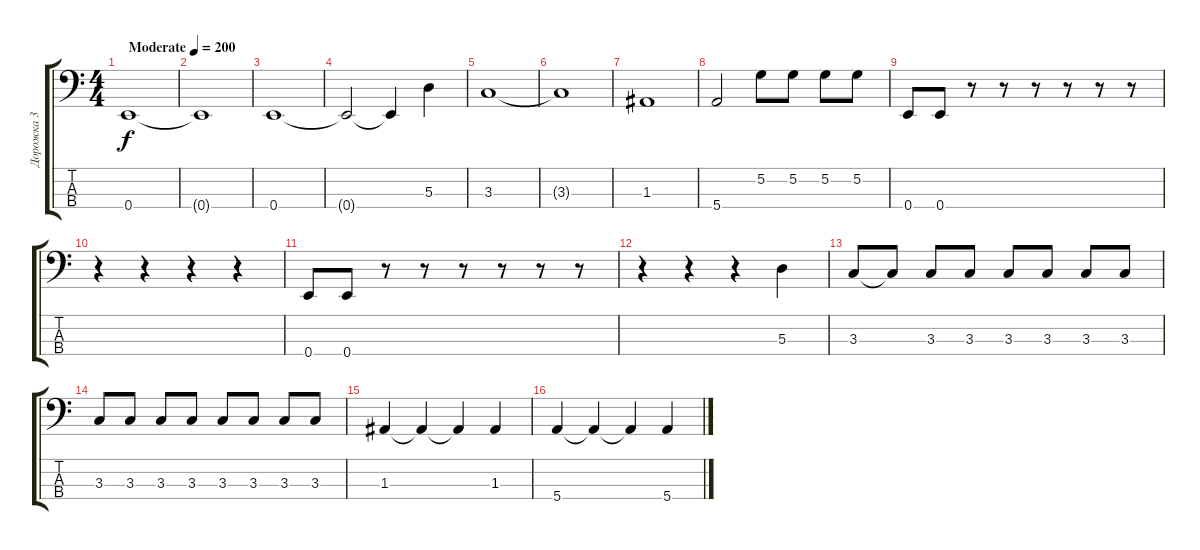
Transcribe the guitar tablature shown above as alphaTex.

\track ("Дорожка 3" "Дорожка 3") {instrument electricbasspick}
\staff {score tabs}
\tuning (G2 D2 A1 E1) {hide}
\ts (4 4)
\tempo (200 "Moderate")
\clef f4
\ks c
0.4.1{dy f instrument electricbasspick} |
0.4{t}.1 |
0.4.1 |
0.4{t}.2 0.4{t}.4 5.3.4 |
3.3.1 |
3.3{t}.1 |
1.3.1 |
5.4.2 5.2.8 5.2.8 5.2.8 5.2.8 |
0.4.8 0.4.8 r.8 r.8 r.8 r.8 r.8 r.8 |
r.4 r.4 r.4 r.4 |
0.4.8 0.4.8 r.8 r.8 r.8 r.8 r.8 r.8 |
r.4 r.4 r.4 5.3.4 |
3.3.8 3.3{t}.8 3.3.8 3.3.8 3.3.8 3.3.8 3.3.8 3.3.8 |
3.3.8 3.3.8 3.3.8 3.3.8 3.3.8 3.3.8 3.3.8 3.3.8 |
1.3.4 1.3{t}.4 1.3{t}.4 1.3.4 |
5.4.4 5.4{t}.4 5.4{t}.4 5.4.4
